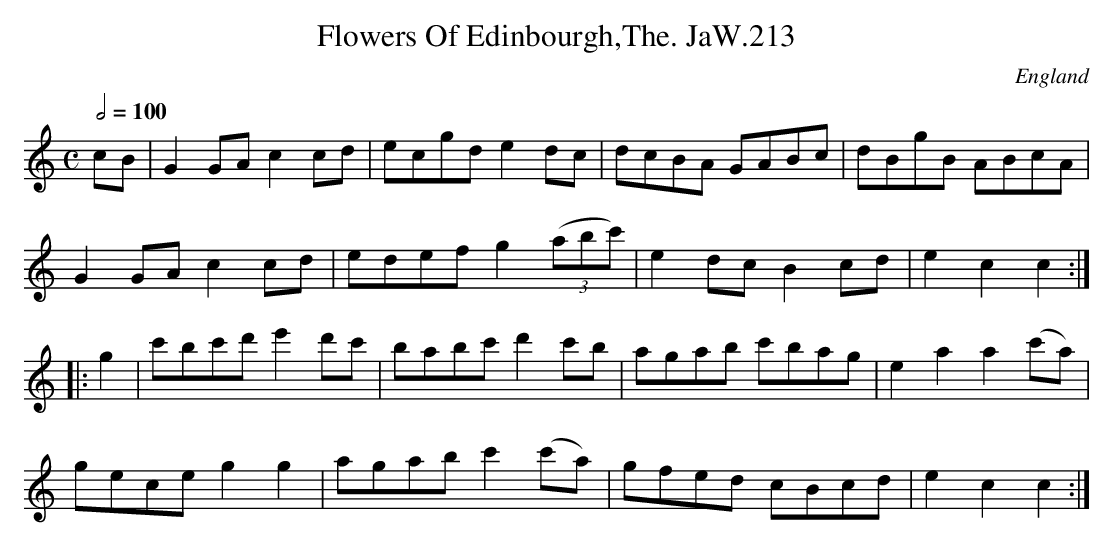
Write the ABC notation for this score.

X:1
T:Flowers Of Edinbourgh,The. JaW.213
L:1/8
M:C
O:England
Q:1/2=100
K:C
cB|G2GA c2cd|ecgd e2dc|dcBA GABc|dBgB ABcA|!
G2GA c2cd|edef g2((3abc')|e2dc B2cd|e2c2c2:|!
|:g2|c'bc'd' e'2d'c'|babc' d'2c'b|agab c'bag|e2a2 a2(c'a)|!
gece g2g2|agab c'2(c'a)|gfed cBcd|e2c2c2:|
